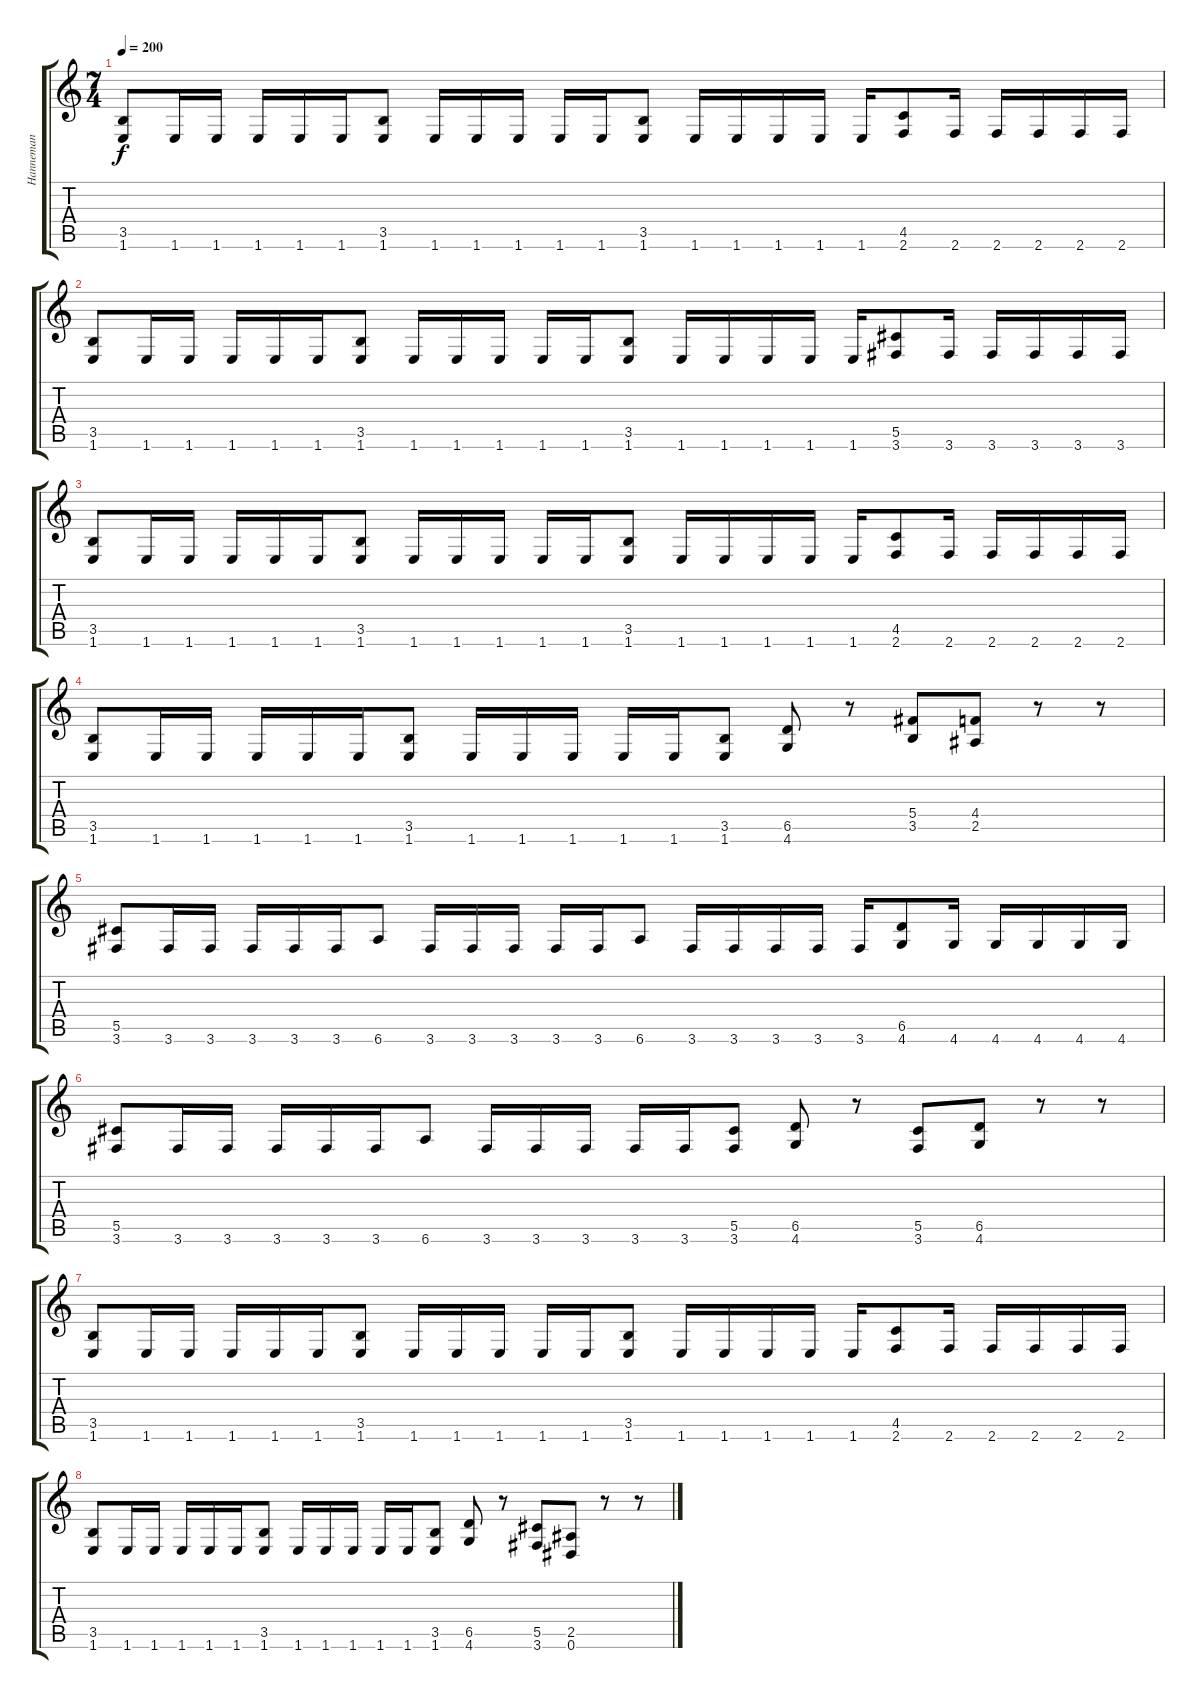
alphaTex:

\track ("Hanneman" "Hanneman") {instrument distortionguitar}
\staff {score tabs}
\tuning (Eb4 Bb3 Gb3 Db3 Ab2 Eb2) {hide}
\ts (7 4)
\tempo 200
\clef g2
\ks c
(3.5 1.6).8{dy f} 1.6.16 1.6.16 1.6.16 1.6.16 1.6.16 (3.5 1.6).8 1.6.16 1.6.16 1.6.16 1.6.16 1.6.16 (3.5 1.6).8 1.6.16 1.6.16 1.6.16 1.6.16 1.6.16 (4.5 2.6).8 2.6.16 2.6.16 2.6.16 2.6.16 2.6.16 |
(3.5 1.6).8 1.6.16 1.6.16 1.6.16 1.6.16 1.6.16 (3.5 1.6).8 1.6.16 1.6.16 1.6.16 1.6.16 1.6.16 (3.5 1.6).8 1.6.16 1.6.16 1.6.16 1.6.16 1.6.16 (5.5 3.6).8 3.6.16 3.6.16 3.6.16 3.6.16 3.6.16 |
(3.5 1.6).8 1.6.16 1.6.16 1.6.16 1.6.16 1.6.16 (3.5 1.6).8 1.6.16 1.6.16 1.6.16 1.6.16 1.6.16 (3.5 1.6).8 1.6.16 1.6.16 1.6.16 1.6.16 1.6.16 (4.5 2.6).8 2.6.16 2.6.16 2.6.16 2.6.16 2.6.16 |
(3.5 1.6).8 1.6.16 1.6.16 1.6.16 1.6.16 1.6.16 (3.5 1.6).8 1.6.16 1.6.16 1.6.16 1.6.16 1.6.16 (3.5 1.6).8 (6.5 4.6).8 r.8 (5.4 3.5).8 (4.4 2.5).8 r.8 r.8 |
(5.5 3.6).8 3.6.16 3.6.16 3.6.16 3.6.16 3.6.16 6.6.8 3.6.16 3.6.16 3.6.16 3.6.16 3.6.16 6.6.8 3.6.16 3.6.16 3.6.16 3.6.16 3.6.16 (6.5 4.6).8 4.6.16 4.6.16 4.6.16 4.6.16 4.6.16 |
(5.5 3.6).8 3.6.16 3.6.16 3.6.16 3.6.16 3.6.16 6.6.8 3.6.16 3.6.16 3.6.16 3.6.16 3.6.16 (5.5 3.6).8 (6.5 4.6).8 r.8 (5.5 3.6).8 (6.5 4.6).8 r.8 r.8 |
(3.5 1.6).8 1.6.16 1.6.16 1.6.16 1.6.16 1.6.16 (3.5 1.6).8 1.6.16 1.6.16 1.6.16 1.6.16 1.6.16 (3.5 1.6).8 1.6.16 1.6.16 1.6.16 1.6.16 1.6.16 (4.5 2.6).8 2.6.16 2.6.16 2.6.16 2.6.16 2.6.16 |
(3.5 1.6).8 1.6.16 1.6.16 1.6.16 1.6.16 1.6.16 (3.5 1.6).8 1.6.16 1.6.16 1.6.16 1.6.16 1.6.16 (3.5 1.6).8 (6.5 4.6).8 r.8 (5.5 3.6).8 (2.5 0.6).8 r.8 r.8
